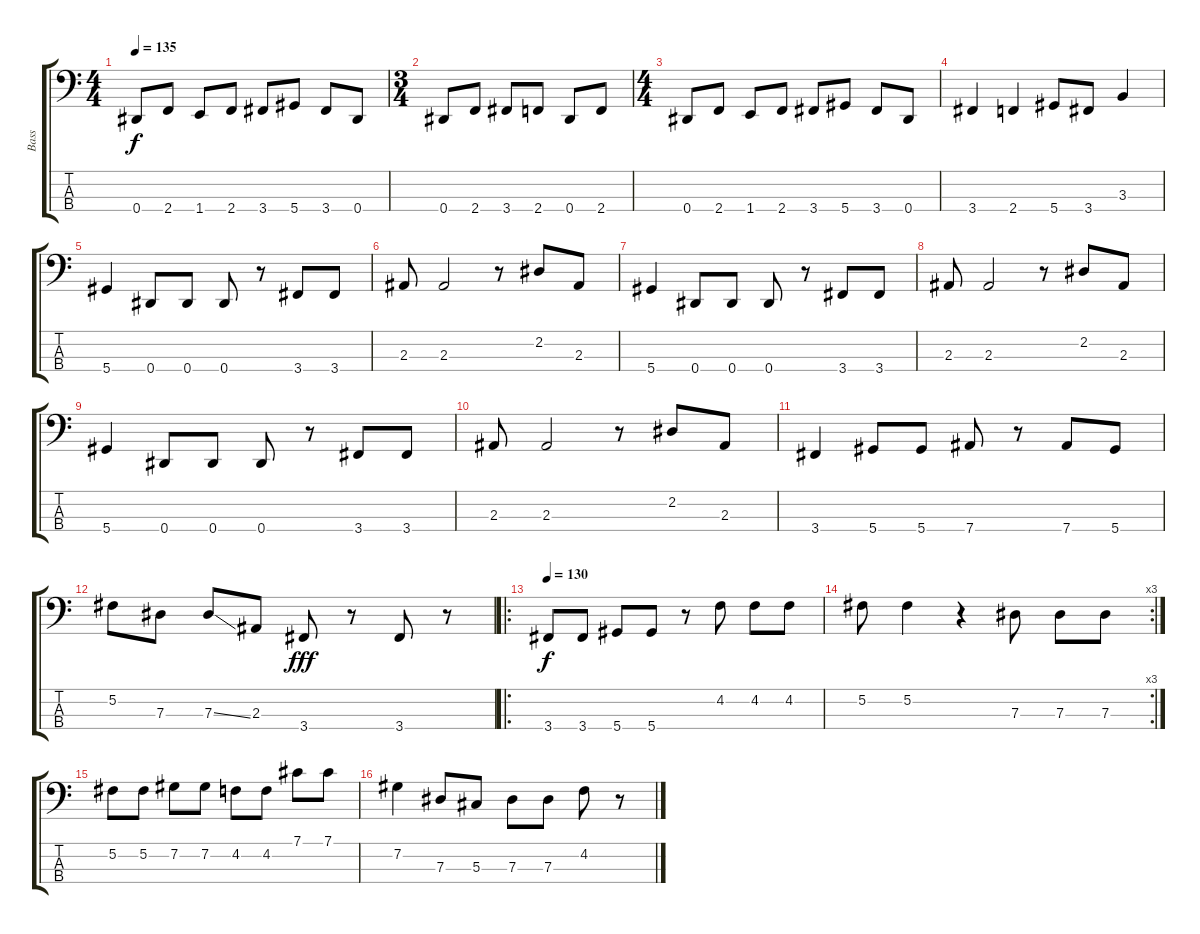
\track ("Bass" "Bass") {instrument electricbassfinger}
\staff {score tabs}
\tuning (Gb2 Db2 Ab1 Eb1) {hide}
\ts (4 4)
\tempo 135
\clef f4
\ks c
0.4.8{dy f instrument electricbassfinger} 2.4.8 1.4.8 2.4.8 3.4.8 5.4.8 3.4.8 0.4.8 |
\ts (3 4)
0.4.8 2.4.8 3.4.8 2.4.8 0.4.8 2.4.8 |
\ts (4 4)
0.4.8 2.4.8 1.4.8 2.4.8 3.4.8 5.4.8 3.4.8 0.4.8 |
3.4.4 2.4.4 5.4.8 3.4.8 3.3.4 |
5.4.4 0.4.8 0.4.8 0.4.8 r.8 3.4.8 3.4.8 |
2.3.8 2.3.2 r.8 2.2.8 2.3.8 |
5.4.4 0.4.8 0.4.8 0.4.8 r.8 3.4.8 3.4.8 |
2.3.8 2.3.2 r.8 2.2.8 2.3.8 |
5.4.4 0.4.8 0.4.8 0.4.8 r.8 3.4.8 3.4.8 |
2.3.8 2.3.2 r.8 2.2.8 2.3.8 |
3.4.4 5.4.8 5.4.8 7.4.8 r.8 7.4.8 5.4.8 |
5.2.8 7.3.8 7.3{ss}.8 2.3.8 3.4.8{dy fff} r.8 3.4.8 r.8 |
\ro
\tempo 130
3.4.8{dy f} 3.4.8 5.4.8 5.4.8 r.8 4.2.8 4.2.8 4.2.8 |
\rc 3
5.2.8 5.2.4 r.4 7.3.8 7.3.8 7.3.8 |
5.2.8 5.2.8 7.2.8 7.2.8 4.2.8 4.2.8 7.1.8 7.1.8 |
7.2.4 7.3.8 5.3.8 7.3.8 7.3.8 4.2.8 r.8
